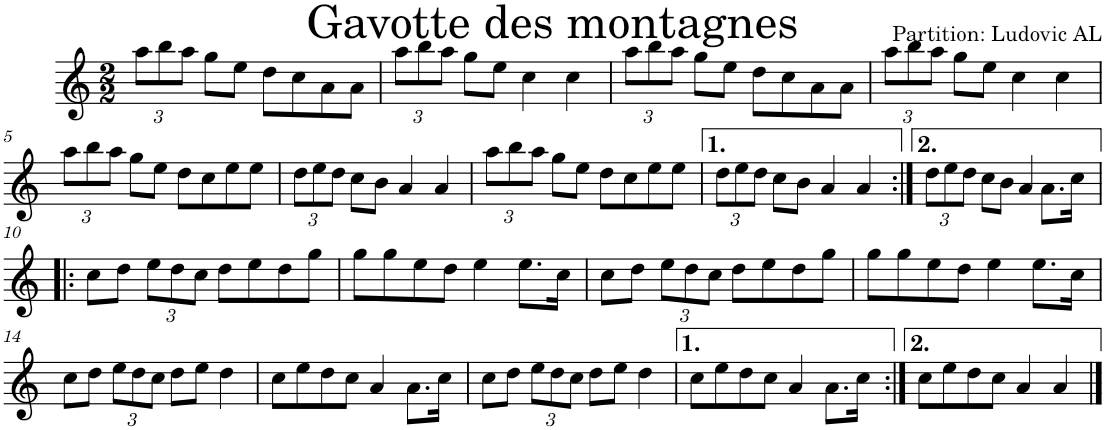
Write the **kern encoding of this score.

**kern
*part1
*staff1
*I"Violon
*I'Vln.
*clefG2
*k[]
*M2/2
*Xbrackettup
=1
12aa\L
12bb\
12aa\J
8gg\L
8ee\J
8dd\L
8cc\
8a\
8a\J
=2
12aa\L
12bb\
12aa\J
8gg\L
8ee\J
4cc\
4cc\
=3
12aa\L
12bb\
12aa\J
8gg\L
8ee\J
8dd\L
8cc\
8a\
8a\J
=4
12aa\L
12bb\
12aa\J
8gg\L
8ee\J
4cc\
4cc\
!!LO:LB:g=z
=5
12aa\L
12bb\
12aa\J
8gg\L
8ee\J
8dd\L
8cc\
8ee\
8ee\J
=6
12dd\L
12ee\
12dd\J
8cc\L
8b\J
4a/
4a/
=7
12aa\L
12bb\
12aa\J
8gg\L
8ee\J
8dd\L
8cc\
8ee\
8ee\J
=8
12dd\L
12ee\
12dd\J
8cc\L
8b\J
4a/
4a/
=9:|!
12dd\L
12ee\
12dd\J
8cc\L
8b\J
4a/
8.a\L
16cc\Jk
!!LO:LB:g=z
=10!|:
8cc\L
8dd\J
12ee\L
12dd\
12cc\J
8dd\L
8ee\
8dd\
8gg\J
=11
8gg\L
8gg\
8ee\
8dd\J
4ee\
8.ee\L
16cc\Jk
=12
8cc\L
8dd\J
12ee\L
12dd\
12cc\J
8dd\L
8ee\
8dd\
8gg\J
=13
8gg\L
8gg\
8ee\
8dd\J
4ee\
8.ee\L
16cc\Jk
!!LO:LB:g=z
=14
8cc\L
8dd\J
12ee\L
12dd\
12cc\J
8dd\L
8ee\J
4dd\
=15
8cc\L
8ee\
8dd\
8cc\J
4a/
8.a\L
16cc\Jk
=16
8cc\L
8dd\J
12ee\L
12dd\
12cc\J
8dd\L
8ee\J
4dd\
=17
8cc\L
8ee\
8dd\
8cc\J
4a/
8.a\L
16cc\Jk
=18:|!
8cc\L
8ee\
8dd\
8cc\J
4a/
4a/
==
*-
